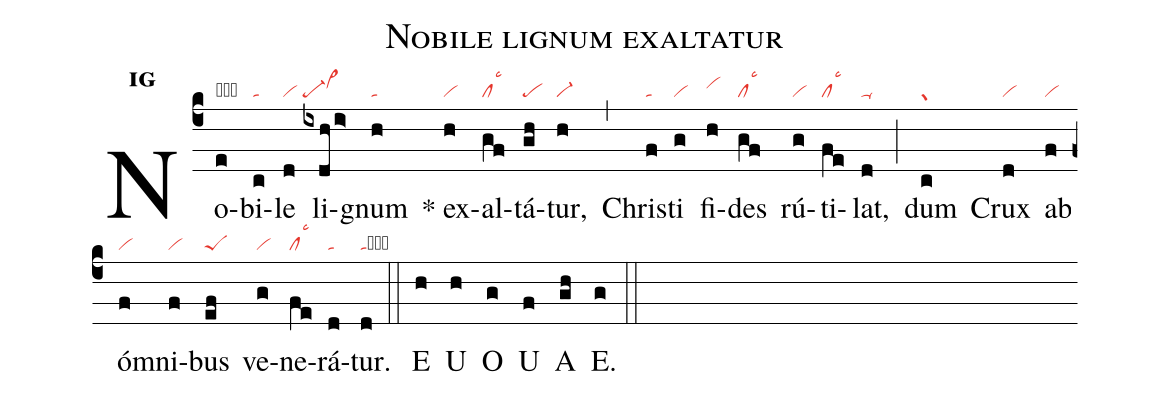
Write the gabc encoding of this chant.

name:Nobile lignum exaltatur;
office-part:an;
mode:1g;
nabc-lines:1;
%%
initial-style: 1;
name: Nobile lignum exaltatur;
mode: 1;
office-part: Responsorium;
annotation: Resp.;
annotation: i g;
nabc-lines: 1;
%%
(c4) No(e|obvilsal2lsm2)bi(c|ta)le(d|vi) li(ixdh/i>|pe-vi>hi)gnum(h|ta) <sp>*</sp> ex(h|vi)al(gf|cllsc3)tá(gh|pe)tur,(h|vi-) (,) Chris(f|ta)ti(g|vi) fi(h|vihi)des(gf|cllsc3) rú(g|vi)ti(fe|cllsc3)lat,(d|ta-) (;) dum(c|gr) Crux(d|vi) ab(f|vi) óm(f|vi)ni(f|vi)bus(ef|peS) ve(g|vi)ne(fe|cllsc3)rá(d|ta)tur.(d|tacb) (::)
<eu> E(h) U(h) O(g) U(f) A(gh) E.(g) </eu> (::)
